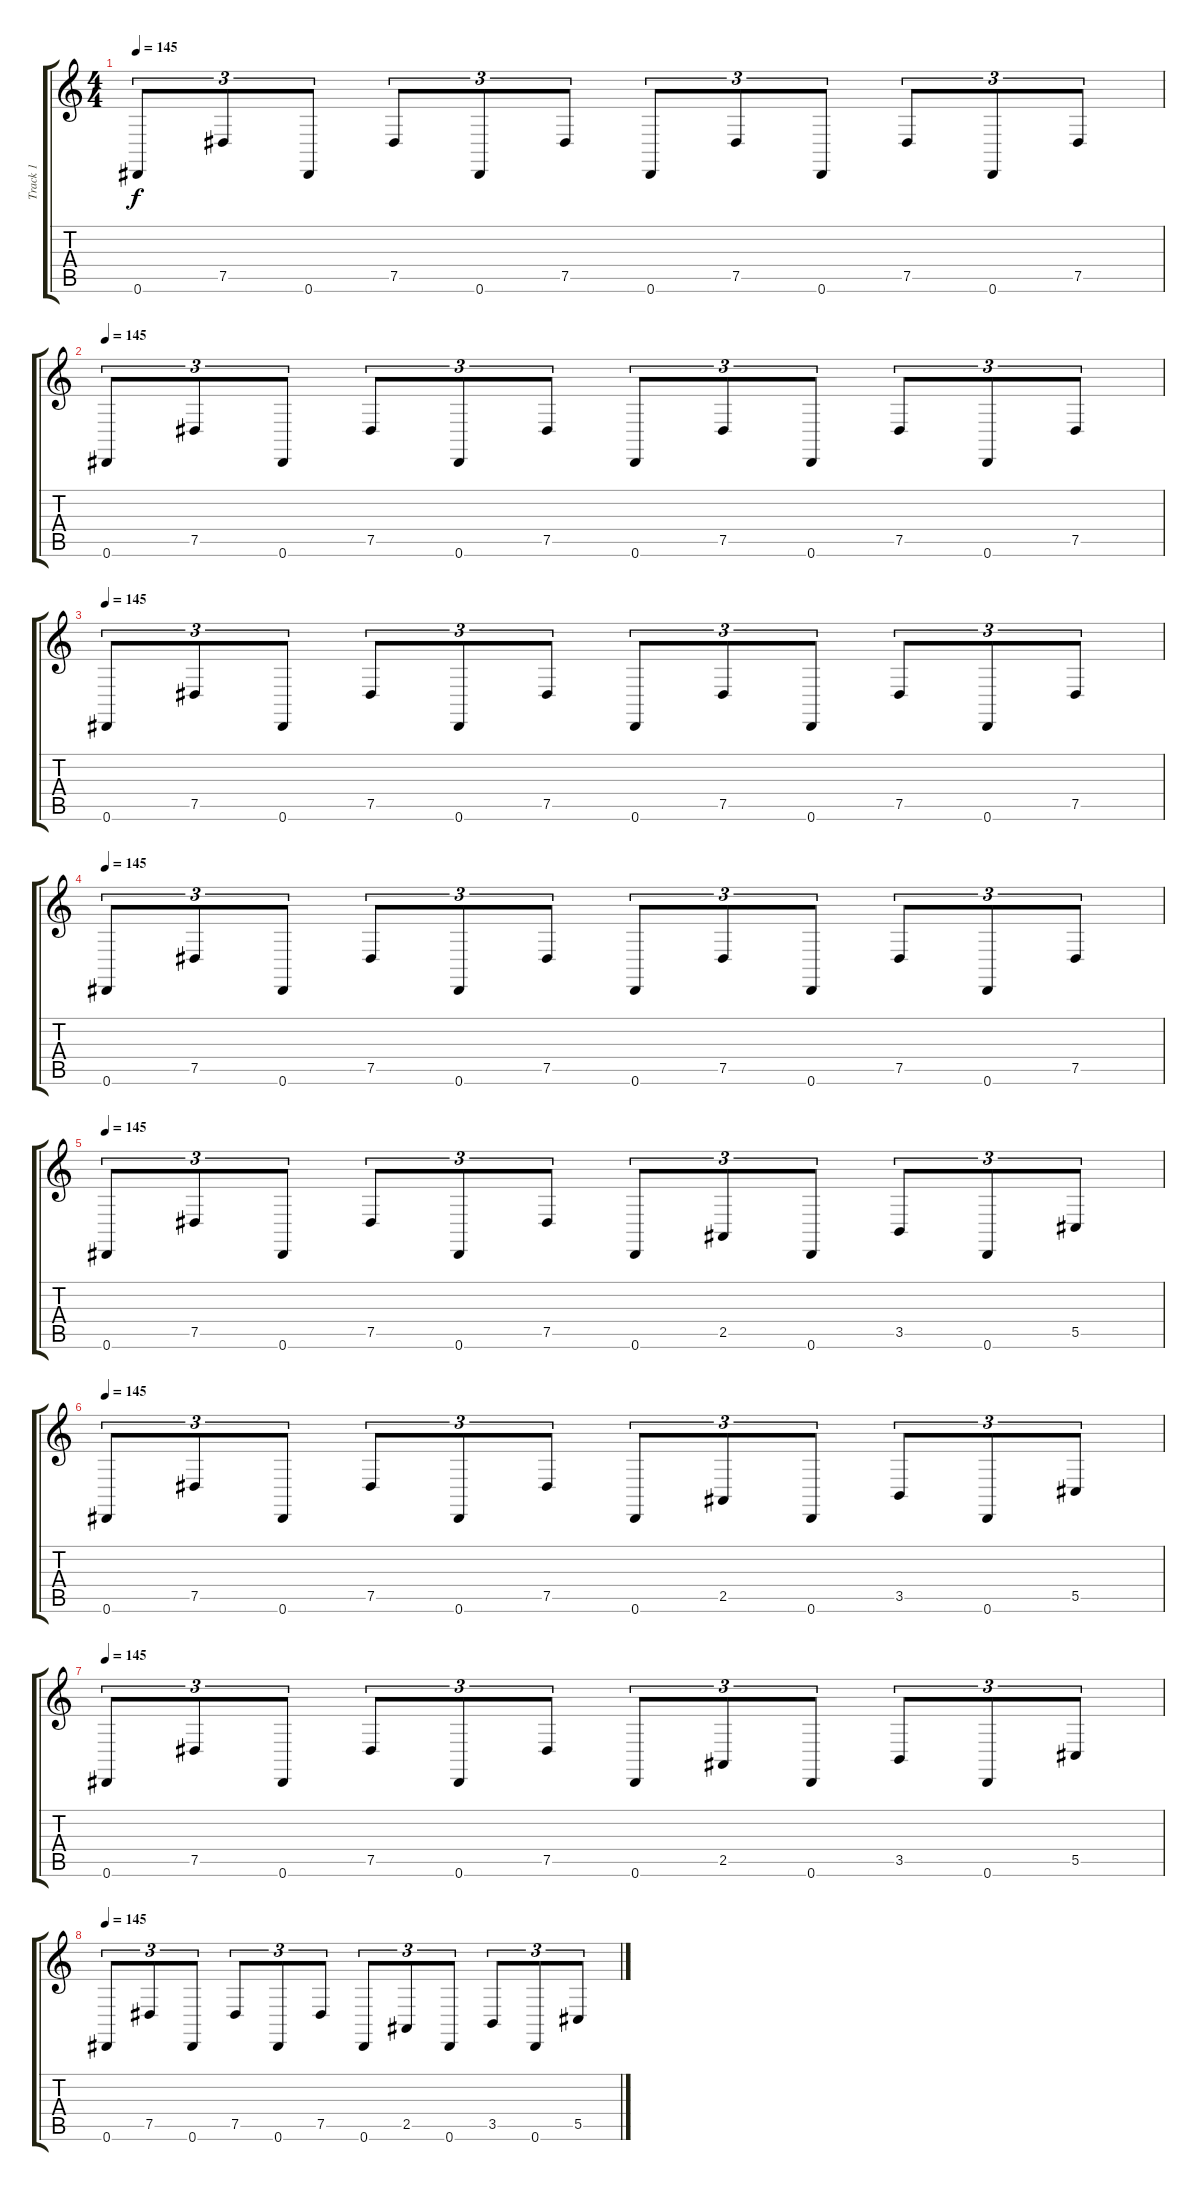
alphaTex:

\track ("Track 1" "Track 1") {instrument pad3polysynth}
\staff {score tabs}
\tuning (Eb4 Bb3 Gb3 Db3 Ab2 Eb2) {hide}
\ts (4 4)
\tempo 145
\clef g2
\ks c
0.6.8{tu (3 2) dy f} 7.5.8{tu (3 2)} 0.6.8{tu (3 2)} 7.5.8{tu (3 2)} 0.6.8{tu (3 2)} 7.5.8{tu (3 2)} 0.6.8{tu (3 2)} 7.5.8{tu (3 2)} 0.6.8{tu (3 2)} 7.5.8{tu (3 2)} 0.6.8{tu (3 2)} 7.5.8{tu (3 2)} |
\tempo 145
0.6.8{tu (3 2)} 7.5.8{tu (3 2)} 0.6.8{tu (3 2)} 7.5.8{tu (3 2)} 0.6.8{tu (3 2)} 7.5.8{tu (3 2)} 0.6.8{tu (3 2)} 7.5.8{tu (3 2)} 0.6.8{tu (3 2)} 7.5.8{tu (3 2)} 0.6.8{tu (3 2)} 7.5.8{tu (3 2)} |
\tempo 145
0.6.8{tu (3 2)} 7.5.8{tu (3 2)} 0.6.8{tu (3 2)} 7.5.8{tu (3 2)} 0.6.8{tu (3 2)} 7.5.8{tu (3 2)} 0.6.8{tu (3 2)} 7.5.8{tu (3 2)} 0.6.8{tu (3 2)} 7.5.8{tu (3 2)} 0.6.8{tu (3 2)} 7.5.8{tu (3 2)} |
\tempo 145
0.6.8{tu (3 2)} 7.5.8{tu (3 2)} 0.6.8{tu (3 2)} 7.5.8{tu (3 2)} 0.6.8{tu (3 2)} 7.5.8{tu (3 2)} 0.6.8{tu (3 2)} 7.5.8{tu (3 2)} 0.6.8{tu (3 2)} 7.5.8{tu (3 2)} 0.6.8{tu (3 2)} 7.5.8{tu (3 2)} |
\tempo 145
0.6.8{tu (3 2)} 7.5.8{tu (3 2)} 0.6.8{tu (3 2)} 7.5.8{tu (3 2)} 0.6.8{tu (3 2)} 7.5.8{tu (3 2)} 0.6.8{tu (3 2)} 2.5.8{tu (3 2)} 0.6.8{tu (3 2)} 3.5.8{tu (3 2)} 0.6.8{tu (3 2)} 5.5.8{tu (3 2)} |
\tempo 145
0.6.8{tu (3 2)} 7.5.8{tu (3 2)} 0.6.8{tu (3 2)} 7.5.8{tu (3 2)} 0.6.8{tu (3 2)} 7.5.8{tu (3 2)} 0.6.8{tu (3 2)} 2.5.8{tu (3 2)} 0.6.8{tu (3 2)} 3.5.8{tu (3 2)} 0.6.8{tu (3 2)} 5.5.8{tu (3 2)} |
\tempo 145
0.6.8{tu (3 2)} 7.5.8{tu (3 2)} 0.6.8{tu (3 2)} 7.5.8{tu (3 2)} 0.6.8{tu (3 2)} 7.5.8{tu (3 2)} 0.6.8{tu (3 2)} 2.5.8{tu (3 2)} 0.6.8{tu (3 2)} 3.5.8{tu (3 2)} 0.6.8{tu (3 2)} 5.5.8{tu (3 2)} |
\tempo 145
0.6.8{tu (3 2)} 7.5.8{tu (3 2)} 0.6.8{tu (3 2)} 7.5.8{tu (3 2)} 0.6.8{tu (3 2)} 7.5.8{tu (3 2)} 0.6.8{tu (3 2)} 2.5.8{tu (3 2)} 0.6.8{tu (3 2)} 3.5.8{tu (3 2)} 0.6.8{tu (3 2)} 5.5.8{tu (3 2)}
